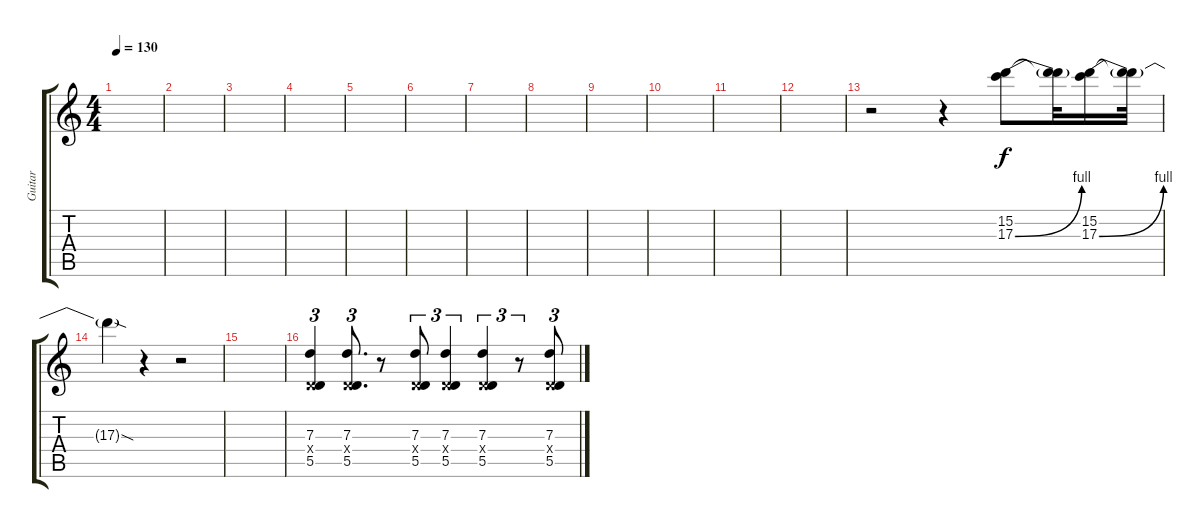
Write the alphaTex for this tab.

\track ("Guitar" "Guitar") {instrument distortionguitar}
\staff {score tabs}
\tuning (E4 B3 G3 D3 A2 D2) {hide}
\ts (4 4)
\tempo 130
\clef g2
\ks c
|
|
|
|
|
|
|
|
|
|
|
|
r.2 r.4 (15.2 17.3{be (bend 0 0 60 4)}).8 (15.2{t} 17.3{t}).32 (15.2 17.3{be (bend 0 0 60 4)}).16 (15.2{t} 17.3{t}).32 |
17.3{sod t}.4 r.4 r.2 |
|
(7.3 0.4{x} 5.5).4{tu (3 2)} (7.3 0.4{x} 5.5).8{d tu (3 2)} r.8 (7.3 0.4{x} 5.5).8{tu (3 2)} (7.3 0.4{x} 5.5).4{tu (3 2)} (7.3 0.4{x} 5.5).4{tu (3 2)} r.8{tu (3 2)} (7.3 0.4{x} 5.5).8{tu (3 2)}
